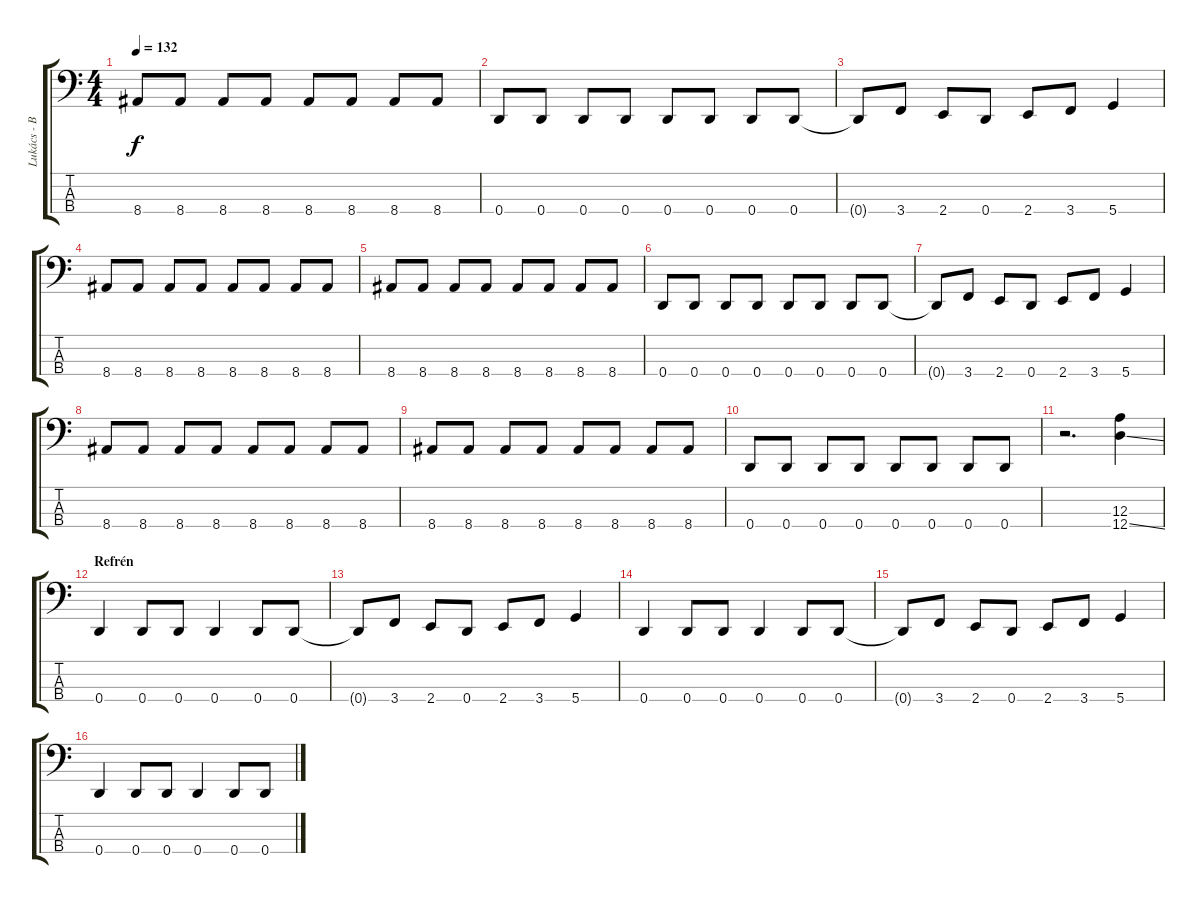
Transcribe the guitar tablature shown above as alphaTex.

\track ("Lukács - Bass" "Lukács - B") {instrument electricbasspick}
\staff {score tabs}
\tuning (G2 D2 A1 D1) {hide}
\ts (4 4)
\tempo 132
\clef f4
\ks c
8.4.8{dy f} 8.4.8 8.4.8 8.4.8 8.4.8 8.4.8 8.4.8 8.4.8 |
0.4.8 0.4.8 0.4.8 0.4.8 0.4.8 0.4.8 0.4.8 0.4.8 |
0.4{t}.8 3.4.8 2.4.8 0.4.8 2.4.8 3.4.8 5.4.4 |
8.4.8 8.4.8 8.4.8 8.4.8 8.4.8 8.4.8 8.4.8 8.4.8 |
8.4.8 8.4.8 8.4.8 8.4.8 8.4.8 8.4.8 8.4.8 8.4.8 |
0.4.8 0.4.8 0.4.8 0.4.8 0.4.8 0.4.8 0.4.8 0.4.8 |
0.4{t}.8 3.4.8 2.4.8 0.4.8 2.4.8 3.4.8 5.4.4 |
8.4.8 8.4.8 8.4.8 8.4.8 8.4.8 8.4.8 8.4.8 8.4.8 |
8.4.8 8.4.8 8.4.8 8.4.8 8.4.8 8.4.8 8.4.8 8.4.8 |
0.4.8 0.4.8 0.4.8 0.4.8 0.4.8 0.4.8 0.4.8 0.4.8 |
r.2{d} (12.3 12.4{ss}).4 |
\section ("" "Refrén")
0.4.4 0.4.8 0.4.8 0.4.4 0.4.8 0.4.8 |
0.4{t}.8 3.4.8 2.4.8 0.4.8 2.4.8 3.4.8 5.4.4 |
0.4.4 0.4.8 0.4.8 0.4.4 0.4.8 0.4.8 |
0.4{t}.8 3.4.8 2.4.8 0.4.8 2.4.8 3.4.8 5.4.4 |
0.4.4 0.4.8 0.4.8 0.4.4 0.4.8 0.4.8
